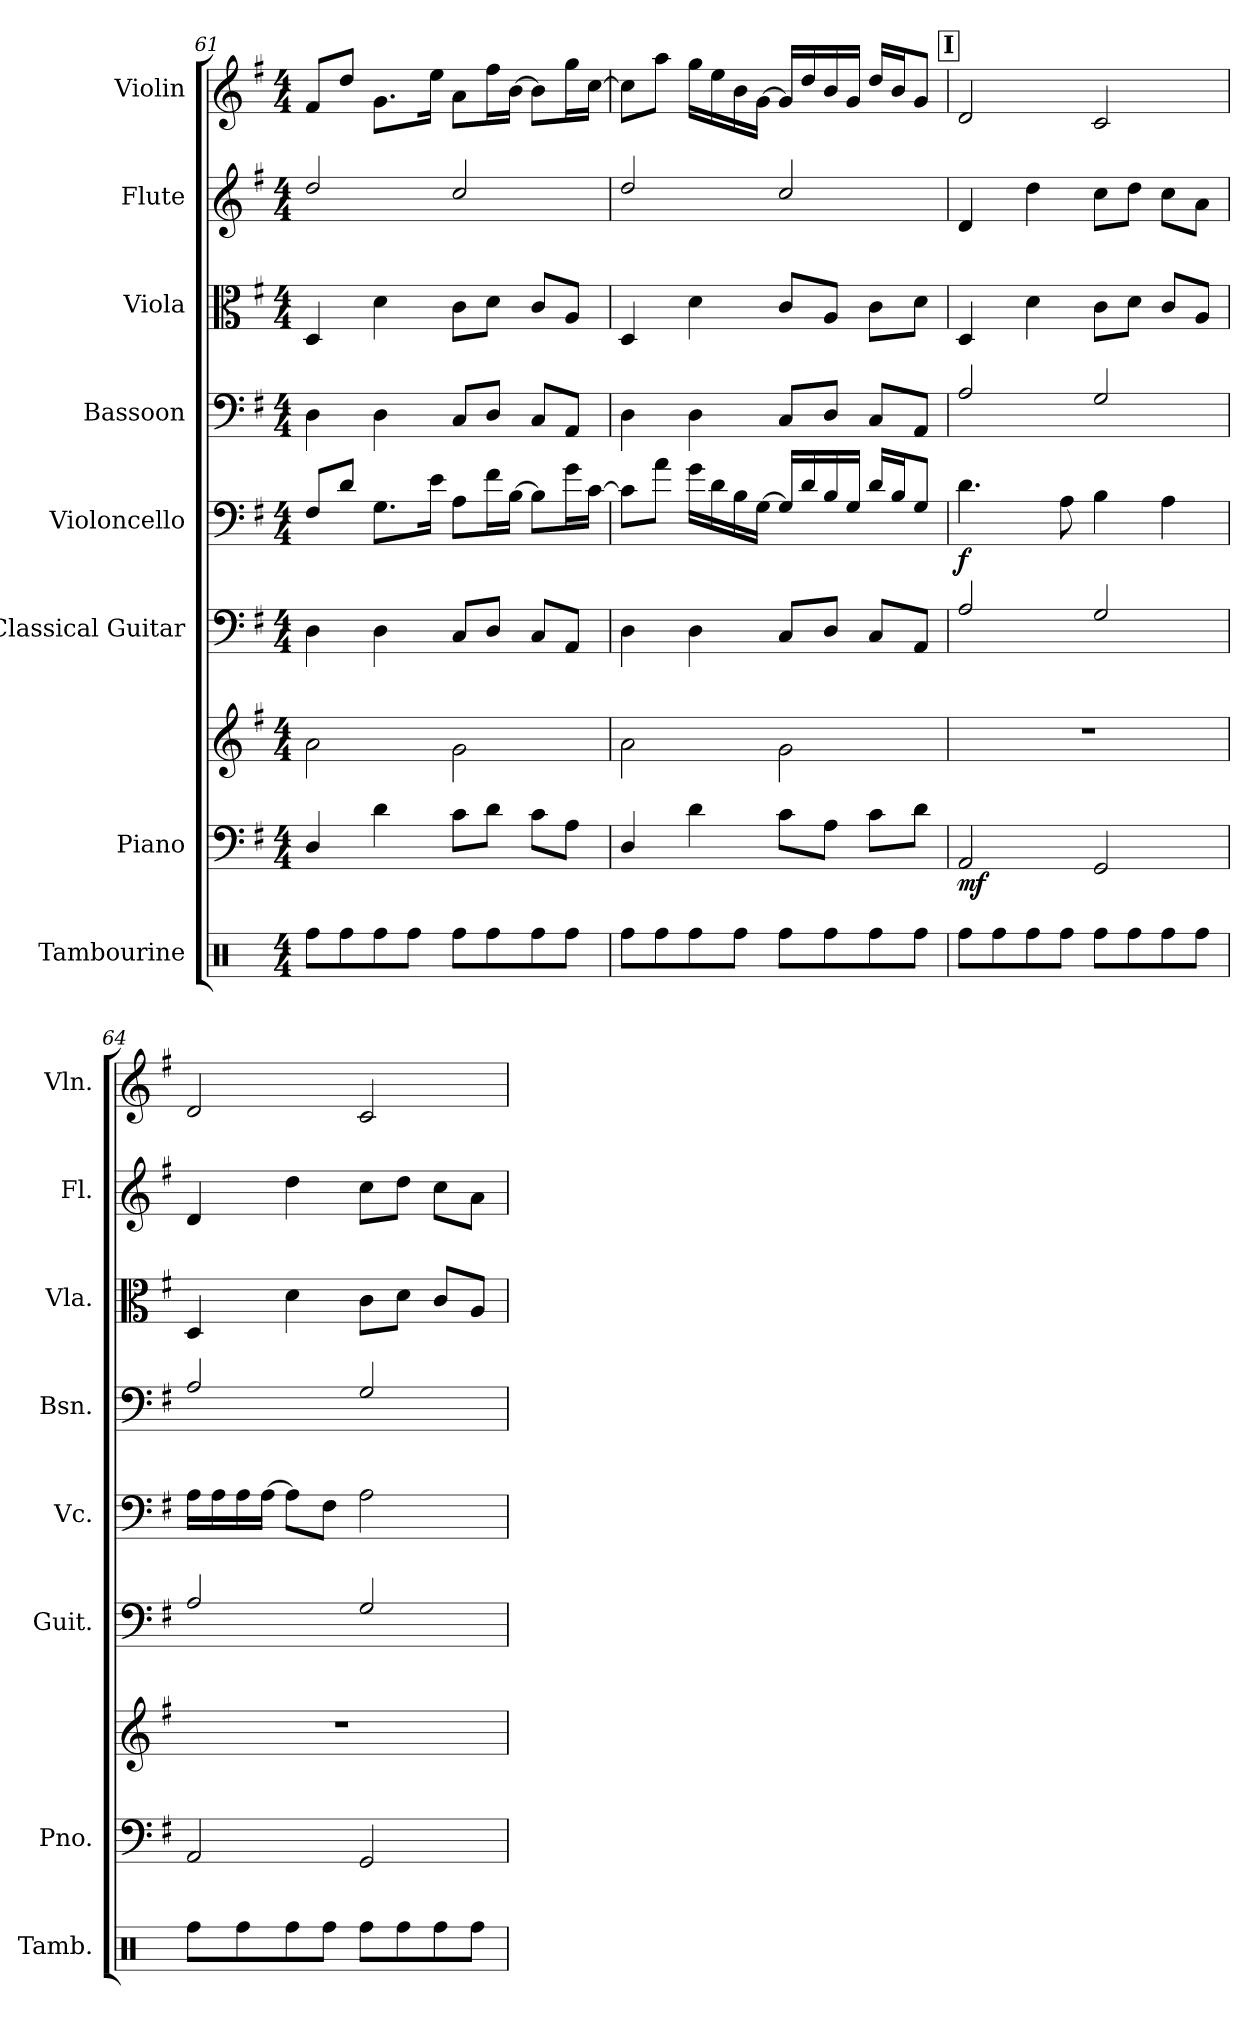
**kern	**kern	**kern	**dynam	**kern	**kern	**dynam	**kern	**kern	**kern	**kern
*part8	*part7	*part7	*part7	*part6	*part5	*part5	*part4	*part3	*part2	*part1
*staff9	*staff8	*staff7	*staff7/8	*staff6	*staff5	*staff5	*staff4	*staff3	*staff2	*staff1
*I"Tambourine	*I"Piano	*	*	*I"Classical Guitar	*I"Violoncello	*	*I"Bassoon	*I"Viola	*I"Flute	*I"Violin
*I'Tamb.	*I'Pno.	*	*	*I'Guit.	*I'Vc.	*	*I'Bsn.	*I'Vla.	*I'Fl.	*I'Vln.
!!LO:PB:g=z
*clefX	*clefF4	*clefG2	*	*clefF4	*clefF4	*	*clefF4	*clefC3	*clefG2	*clefG2
*k[]	*k[f#]	*k[f#]	*	*k[f#]	*k[f#]	*	*k[f#]	*k[f#]	*k[f#]	*k[f#]
*M4/4	*M4/4	*M4/4	*	*M4/4	*M4/4	*	*M4/4	*M4/4	*M4/4	*M4/4
=61	=61	=61	=61	=61	=61	=61	=61	=61	=61	=61
8Rff\L	4D/	2a\	.	4D\	8F#/L	.	4D\	4D/	2dd/	8f#/L
8Rff\	.	.	.	.	8d/J	.	.	.	.	8dd/J
8Rff\	4d\	.	.	4D\	8.G\L	.	4D\	4d\	.	8.g\L
8Rff\J	.	.	.	.	.	.	.	.	.	.
.	.	.	.	.	16e\Jk	.	.	.	.	16ee\Jk
8Rff\L	8c\L	2g\	.	8C/L	8A\L	.	8C/L	8c\L	2cc/	8a\L
8Rff\	8d\J	.	.	8D/J	16f#\L	.	8D/J	8d\J	.	16ff#\L
.	.	.	.	.	[16B\JJ	.	.	.	.	[16b\JJ
8Rff\	8c\L	.	.	8C/L	8B\L]	.	8C/L	8c/L	.	8b\L]
8Rff\J	8A\J	.	.	8AA/J	16g\L	.	8AA/J	8A/J	.	16gg\L
.	.	.	.	.	[16c\JJ	.	.	.	.	[16cc\JJ
=62	=62	=62	=62	=62	=62	=62	=62	=62	=62	=62
8Rff\L	4D/	2a\	.	4D\	8c\L]	.	4D\	4D/	2dd/	8cc\L]
8Rff\	.	.	.	.	8a\J	.	.	.	.	8aa\J
8Rff\	4d\	.	.	4D\	16g\LL	.	4D\	4d\	.	16gg\LL
.	.	.	.	.	16d\	.	.	.	.	16ee\
8Rff\J	.	.	.	.	16B\	.	.	.	.	16b\
.	.	.	.	.	[16G\JJ	.	.	.	.	[16g\JJ
8Rff\L	8c\L	2g\	.	8C/L	16G/LL]	.	8C/L	8c/L	2cc/	16g/LL]
.	.	.	.	.	16d/	.	.	.	.	16dd/
8Rff\	8A\J	.	.	8D/J	16B/	.	8D/J	8A/J	.	16b/
.	.	.	.	.	16G/JJ	.	.	.	.	16g/JJ
8Rff\	8c\L	.	.	8C/L	16d/LL	.	8C/L	8c\L	.	16dd/LL
.	.	.	.	.	16B/J	.	.	.	.	16b/J
8Rff\J	8d\J	.	.	8AA/J	8G/J	.	8AA/J	8d\J	.	8g/J
!!LO:REH:place=s1:a:B:fs=14:t=I
=63	=63	=63	=63	=63	=63	=63	=63	=63	=63	=63
!	!	!	!LO:DY:b=2	!	!	!LO:DY:b	!	!	!	!
8Rff\L	2AA/	1r	mf	2A/	4.d\	f	2A/	4D/	4d/	2d/
8Rff\	.	.	.	.	.	.	.	.	.	.
8Rff\	.	.	.	.	.	.	.	4d\	4dd\	.
8Rff\J	.	.	.	.	8A\	.	.	.	.	.
8Rff\L	2GG/	.	.	2G/	4B\	.	2G/	8c\L	8cc\L	2c/
8Rff\	.	.	.	.	.	.	.	8d\J	8dd\J	.
8Rff\	.	.	.	.	4A\	.	.	8c/L	8cc\L	.
8Rff\J	.	.	.	.	.	.	.	8A/J	8a\J	.
=64	=64	=64	=64	=64	=64	=64	=64	=64	=64	=64
8Rff\L	2AA/	1r	.	2A/	16A\LL	.	2A/	4D/	4d/	2d/
.	.	.	.	.	16A\	.	.	.	.	.
8Rff\	.	.	.	.	16A\	.	.	.	.	.
.	.	.	.	.	[16A\JJ	.	.	.	.	.
8Rff\	.	.	.	.	8A\L]	.	.	4d\	4dd\	.
8Rff\J	.	.	.	.	8F#\J	.	.	.	.	.
8Rff\L	2GG/	.	.	2G/	2A\	.	2G/	8c\L	8cc\L	2c/
8Rff\	.	.	.	.	.	.	.	8d\J	8dd\J	.
8Rff\	.	.	.	.	.	.	.	8c/L	8cc\L	.
8Rff\J	.	.	.	.	.	.	.	8A/J	8a\J	.
=	=	=	=	=	=	=	=	=	=	=
*-	*-	*-	*-	*-	*-	*-	*-	*-	*-	*-
